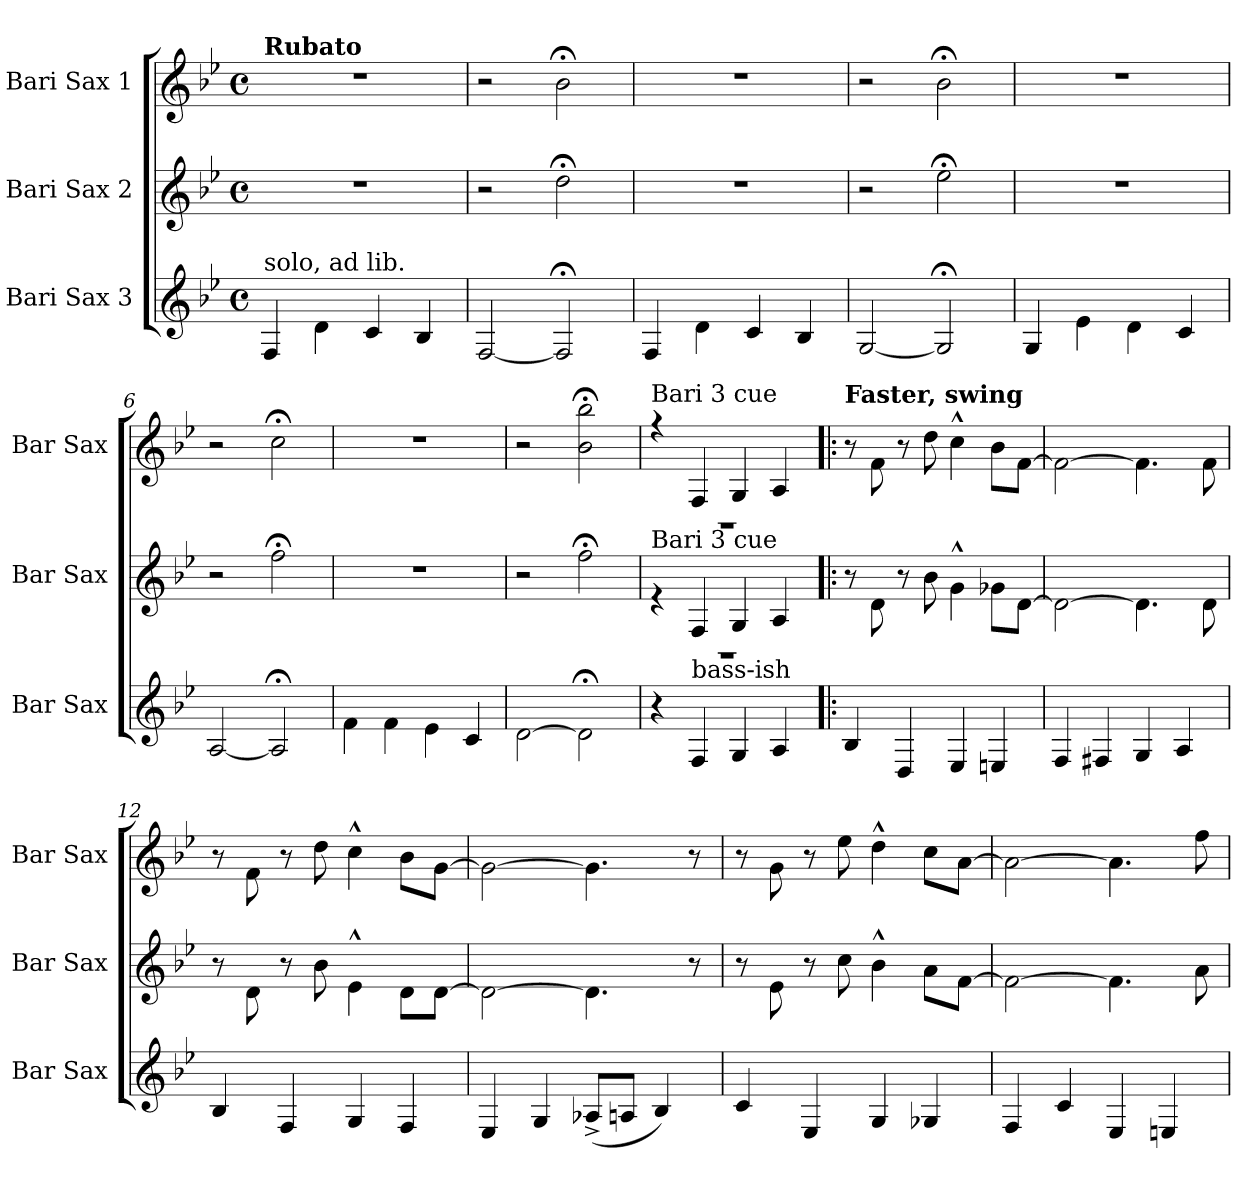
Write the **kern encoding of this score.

**kern	**kern	**kern
*part3	*part2	*part1
*staff3	*staff2	*staff1
*I"Bari Sax 3	*I"Bari Sax 2	*I"Bari Sax 1
*I'Bar Sax	*I'Bar Sax	*I'Bar Sax
*clefG2	*clefG2	*clefG2
*ITrd12c21	*ITrd12c21	*ITrd12c21
*k[b-e-]	*k[b-e-]	*k[b-e-]
*B-:	*B-:	*B-:
*M4/4	*M4/4	*M4/4
*met(c)	*met(c)	*met(c)
=1	=1	=1
!	!	!LO:TX:a:B:t=Rubato
!LO:TX:a:t=solo, ad lib.	!	!
4FF/	1r	1r
4D\	.	.
4C/	.	.
4BB-/	.	.
=2	=2	=2
[2FF/	2r	2r
2FF;</]	2d;<\	2B-;<\
=3	=3	=3
4FF/	1r	1r
4D\	.	.
4C/	.	.
4BB-/	.	.
=4	=4	=4
[2GG/	2r	2r
2GG;</]	2e-;<\	2B-;<\
=5	=5	=5
4GG/	1r	1r
4E-\	.	.
4D\	.	.
4C/	.	.
=6	=6	=6
[2AA/	2r	2r
2AA;</]	2f;<\	2c;<\
=7	=7	=7
4F\	1r	1r
4F\	.	.
4E-\	.	.
4C/	.	.
=8	=8	=8
[2D\	2r	2r
2D;<\]	2f;<\	2B-\;< 2b-\;<
=9	=9	=9
*	*^	*^
!	!	!	!LO:TX:a:t=Bari 3 cue	!
!	!LO:TX:a:t=Bari 3 cue	!	!	!
4r	4re	1r	4r	1r
!LO:TX:a:t=bass-ish	!	!	!	!
4FF/	4FF!/	.	4FF!/	.
4GG/	4GG!/	.	4GG!/	.
4AA/	4AA!/	.	4AA!/	.
*	*v	*v	*	*
*	*	*v	*v
!!LO:LB:g=z
=10!|:	=10!|:	=10!|:
!	!	!LO:TX:a:B:t=Faster, swing
4BB-/	8r	8r
.	8D\	8F\
4DD/	8r	8r
.	8B-\	8d\
4EE-/	4G^^>\	4c^^>\
4EEn/	8G-X\L	8B-\L
.	[8D\J	[8F\J
=11	=11	=11
4FF/	2D\_	2F\_
4FF#X/	.	.
4GG/	4.D\]	4.F\]
4AA/	.	.
.	8D\	8F\
=12	=12	=12
4BB-/	8r	8r
.	8D\	8F\
4FF/	8r	8r
.	8B-\	8d\
4GG/	4E-^^>\	4c^^>\
4FF/	8D\L	8B-\L
.	[8D\J	[8G\J
=13	=13	=13
4EE-/	2D\_	2G\_
4GG/	.	.
(<8AA-X^</L	4.D\]	4.G\]
8AAn/J	.	.
4BB-/)	.	.
.	8r	8r
=14	=14	=14
4C/	8r	8r
.	8E-\	8G\
4EE-/	8r	8r
.	8c\	8e-\
4GG/	4B-^^>\	4d^^>\
4GG-X/	8A\L	8c\L
.	[8F\J	[8A\J
=15	=15	=15
4FF/	2F\_	2A\_
4C/	.	.
4EE-/	4.F\]	4.A\]
4EEn/	.	.
.	8A\	8f\
=	=	=
*-	*-	*-
